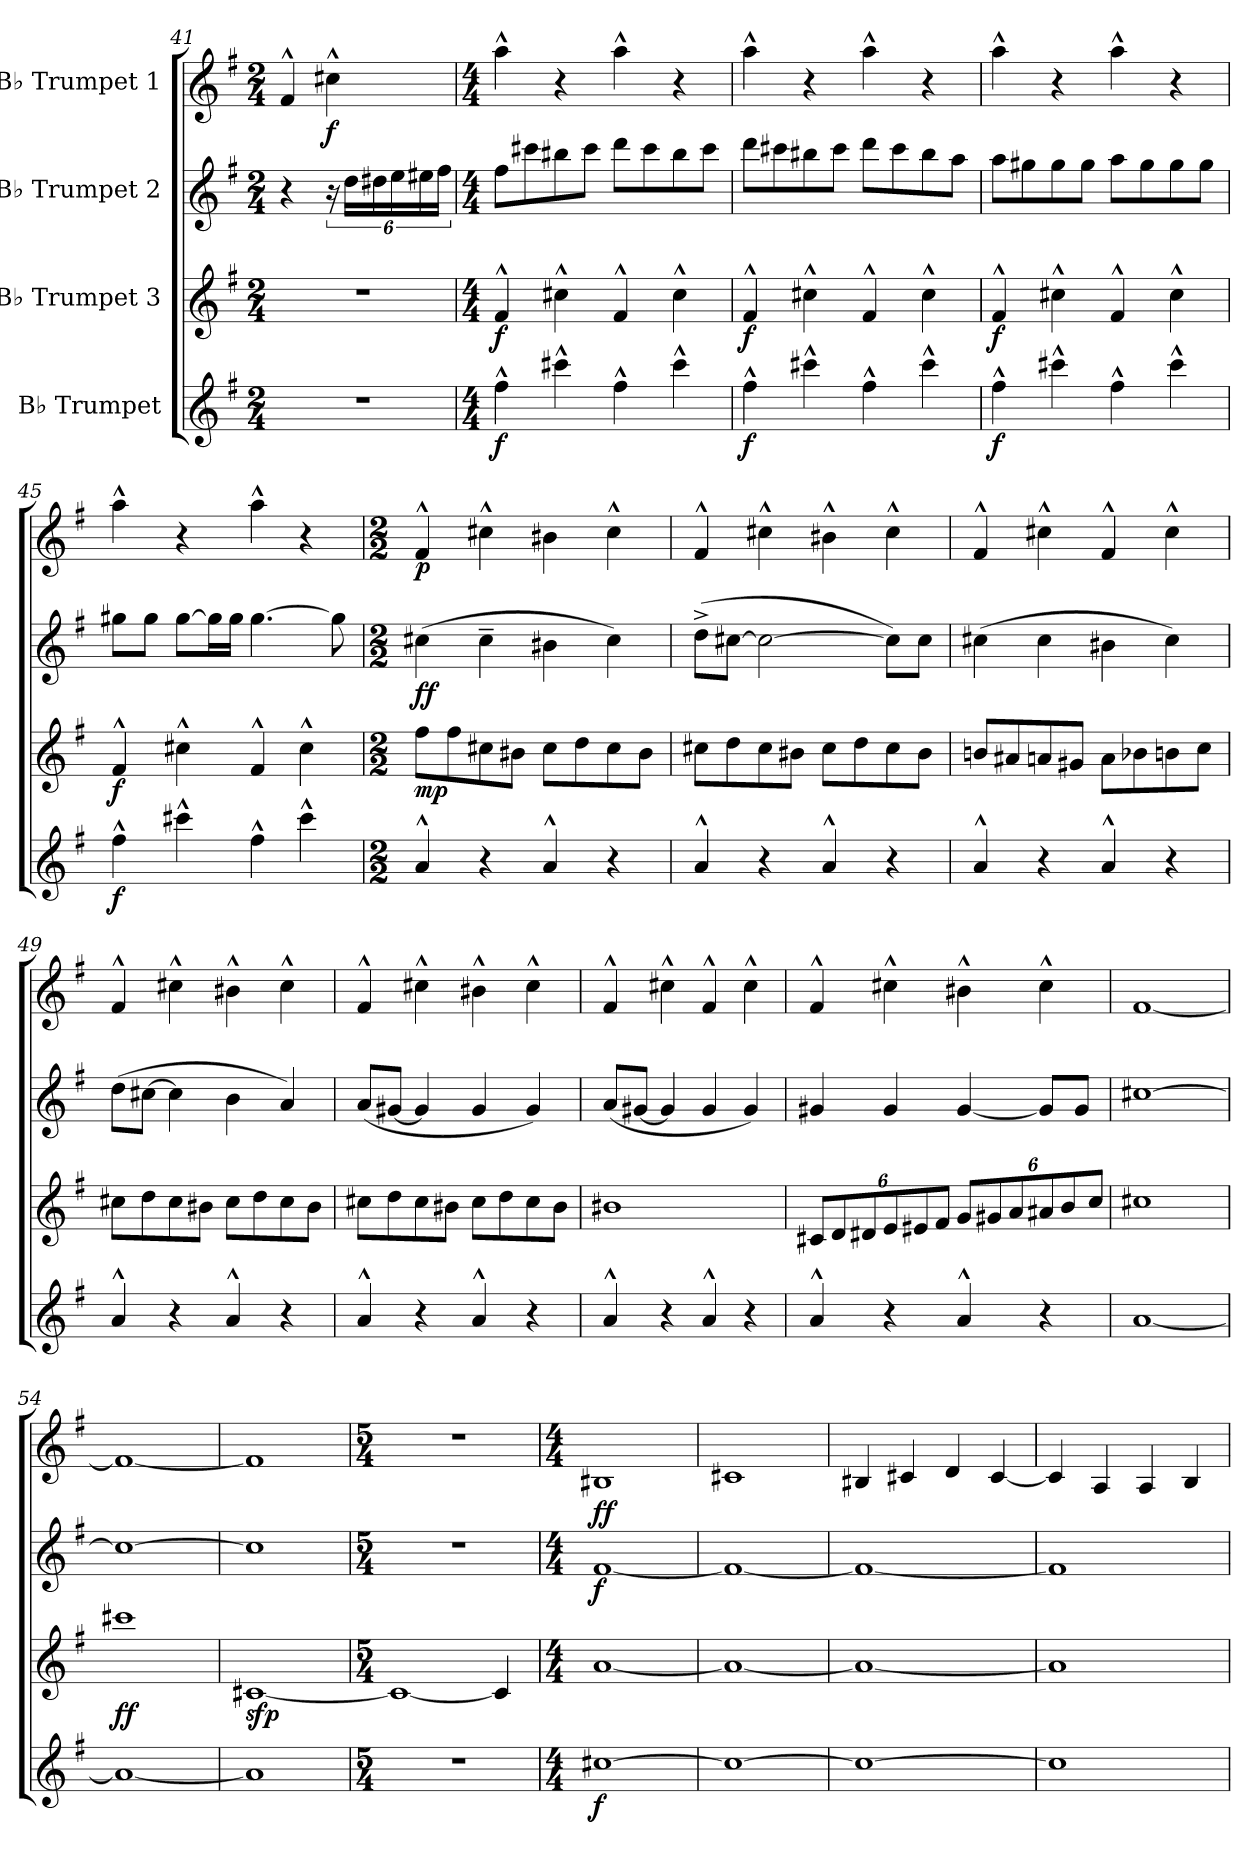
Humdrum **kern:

**kern	**dynam	**kern	**dynam	**kern	**dynam	**kern	**dynam
*part4	*part4	*part3	*part3	*part2	*part2	*part1	*part1
*staff4	*staff4	*staff3	*staff3	*staff2	*staff2	*staff1	*staff1
*I"B♭ Trumpet	*	*I"B♭ Trumpet 3	*	*I"B♭ Trumpet 2	*	*I"B♭ Trumpet 1	*
*clefG2	*	*clefG2	*	*clefG2	*	*clefG2	*
*ITrd1c2	*	*ITrd1c2	*	*ITrd1c2	*	*ITrd1c2	*
*k[b-]	*	*k[b-]	*	*k[b-]	*	*k[b-]	*
*M2/4	*	*M2/4	*	*M2/4	*	*M2/4	*
=41	=41	=41	=41	=41	=41	=41	=41
2r	.	2r	.	4r	.	4e^^/	.
!	!	!	!	!	!	!	!LO:DY:b
.	.	.	.	24r	.	4bn^^\	f
.	.	.	.	24cc\LL	.	.	.
.	.	.	.	24cc#X\	.	.	.
.	.	.	.	24dd\	.	.	.
.	.	.	.	24dd#X\	.	.	.
.	.	.	.	24ee\JJ	.	.	.
=42	=42	=42	=42	=42	=42	=42	=42
*M4/4	*	*M4/4	*	*M4/4	*	*M4/4	*
!	!LO:DY:b	!	!LO:DY:b	!	!	!	!
4ee^^\	f	4e^^/	f	8ee\L	.	4gg^^\	.
.	.	.	.	8bbn\	.	.	.
4bbn^^\	.	4bn^^\	.	8aa#X\	.	4r	.
.	.	.	.	8bb\J	.	.	.
4ee^^\	.	4e^^/	.	8ccc\L	.	4gg^^\	.
.	.	.	.	8bb\	.	.	.
4bb^^\	.	4b^^\	.	8aa#\	.	4r	.
.	.	.	.	8bb\J	.	.	.
!!LO:LB:g=z
=43	=43	=43	=43	=43	=43	=43	=43
!	!LO:DY:b	!	!LO:DY:b	!	!	!	!
4ee^^\	f	4e^^/	f	8ccc\L	.	4gg^^\	.
.	.	.	.	8bbn\	.	.	.
4bbn^^\	.	4bn^^\	.	8aa#X\	.	4r	.
.	.	.	.	8bb\J	.	.	.
4ee^^\	.	4e^^/	.	8ccc\L	.	4gg^^\	.
.	.	.	.	8bb\	.	.	.
4bb^^\	.	4b^^\	.	8aa#\	.	4r	.
.	.	.	.	8gg\J	.	.	.
=44	=44	=44	=44	=44	=44	=44	=44
!	!LO:DY:b	!	!LO:DY:b	!	!	!	!
4ee^^\	f	4e^^/	f	8gg\L	.	4gg^^\	.
.	.	.	.	8ff#X\	.	.	.
4bbn^^\	.	4bn^^\	.	8ff#\	.	4r	.
.	.	.	.	8ff#\J	.	.	.
4ee^^\	.	4e^^/	.	8gg\L	.	4gg^^\	.
.	.	.	.	8ff#\	.	.	.
4bb^^\	.	4b^^\	.	8ff#\	.	4r	.
.	.	.	.	8ff#\J	.	.	.
=45	=45	=45	=45	=45	=45	=45	=45
!	!LO:DY:b	!	!LO:DY:b	!	!	!	!
4ee^^\	f	4e^^/	f	8ff#X\L	.	4gg^^\	.
.	.	.	.	8ff#\J	.	.	.
4bbn^^\	.	4bn^^\	.	[8ff#\L	.	4r	.
.	.	.	.	16ff#\L]	.	.	.
.	.	.	.	16ff#\JJ	.	.	.
4ee^^\	.	4e^^/	.	[4.ff#\	.	4gg^^\	.
4bb^^\	.	4b^^\	.	.	.	4r	.
.	.	.	.	8ff#\]	.	.	.
!!LO:PB:g=z
=46	=46	=46	=46	=46	=46	=46	=46
*M2/2	*	*M2/2	*	*M2/2	*	*M2/2	*
*	*	*	*	*	*	*MM160	*
!	!	!	!LO:DY:b	!	!LO:DY:b	!	!LO:DY:b
4g^^/	.	8ee\L	mp	(>4bn\	ff	4e^^/	p
.	.	8ee\	.	.	.	.	.
4r	.	8bn\	.	4b~\	.	4bn^^\	.
.	.	8a#X\J	.	.	.	.	.
4g^^/	.	8b\L	.	4a#X\	.	4a#X\	.
.	.	8cc\	.	.	.	.	.
4r	.	8b\	.	4b\)	.	4b^^\	.
.	.	8a#\J	.	.	.	.	.
=47	=47	=47	=47	=47	=47	=47	=47
4g^^/	.	8bn\L	.	(>8cc^\L	.	4e^^/	.
.	.	8cc\	.	[8bn\J	.	.	.
4r	.	8b\	.	2b\_	.	4bn^^\	.
.	.	8a#X\J	.	.	.	.	.
4g^^/	.	8b\L	.	.	.	4a#X^^\	.
.	.	8cc\	.	.	.	.	.
4r	.	8b\	.	8b\L])	.	4b^^\	.
.	.	8a#\J	.	8b\J	.	.	.
=48	=48	=48	=48	=48	=48	=48	=48
4g^^/	.	8an/L	.	(>4bn\	.	4e^^/	.
.	.	8g#X/	.	.	.	.	.
4r	.	8gn/	.	4b\	.	4bn^^\	.
.	.	8f#X/J	.	.	.	.	.
4g^^/	.	8g\L	.	4a#X\	.	4e^^/	.
.	.	8a-X\	.	.	.	.	.
4r	.	8an\	.	4b\)	.	4b^^\	.
.	.	8b-\J	.	.	.	.	.
!!LO:LB:g=z
=49	=49	=49	=49	=49	=49	=49	=49
4g^^/	.	8bn\L	.	(>8cc\L	.	4e^^/	.
.	.	8cc\	.	[8bn\J	.	.	.
4r	.	8b\	.	4b\]	.	4bn^^\	.
.	.	8a#X\J	.	.	.	.	.
4g^^/	.	8b\L	.	4a\	.	4a#X^^\	.
.	.	8cc\	.	.	.	.	.
4r	.	8b\	.	4g/)	.	4b^^\	.
.	.	8a#\J	.	.	.	.	.
=50	=50	=50	=50	=50	=50	=50	=50
4g^^/	.	8bn\L	.	(<8g/L	.	4e^^/	.
.	.	8cc\	.	[8f#X/J	.	.	.
4r	.	8b\	.	4f#/]	.	4bn^^\	.
.	.	8a#X\J	.	.	.	.	.
4g^^/	.	8b\L	.	4f#/	.	4a#X^^\	.
.	.	8cc\	.	.	.	.	.
4r	.	8b\	.	4f#/)	.	4b^^\	.
.	.	8a#\J	.	.	.	.	.
=51	=51	=51	=51	=51	=51	=51	=51
4g^^/	.	1a#X	.	(<8g/L	.	4e^^/	.
.	.	.	.	[8f#X/J	.	.	.
4r	.	.	.	4f#/]	.	4bn^^\	.
4g^^/	.	.	.	4f#/	.	4e^^/	.
4r	.	.	.	4f#/)	.	4b^^\	.
!!LO:LB:g=z
=52	=52	=52	=52	=52	=52	=52	=52
*	*	*Xbrackettup	*	*	*	*	*
4g^^/	.	12Bn/L	.	4f#X/	.	4e^^/	.
.	.	12c/	.	.	.	.	.
.	.	12c#X/	.	.	.	.	.
4r	.	12d/	.	4f#/	.	4bn^^\	.
.	.	12d#X/	.	.	.	.	.
.	.	12e/J	.	.	.	.	.
4g^^/	.	12f/L	.	[4f#/	.	4a#X^^\	.
.	.	12f#X/	.	.	.	.	.
.	.	12g/	.	.	.	.	.
4r	.	12g#X/	.	8f#/L]	.	4b^^\	.
.	.	12a/	.	.	.	.	.
.	.	.	.	8f#/J	.	.	.
.	.	12b-/J	.	.	.	.	.
=53	=53	=53	=53	=53	=53	=53	=53
[1g	.	1bn	.	[1bn	.	[1e	.
=54	=54	=54	=54	=54	=54	=54	=54
!	!	!	!LO:DY:b	!	!	!	!
1g_	.	1bbn	ff	1b_	.	1e_	.
=55	=55	=55	=55	=55	=55	=55	=55
!	!	!	!LO:DY:b	!	!	!	!
1g]	.	[1Bn	sfp	1b]	.	1e]	.
=56	=56	=56	=56	=56	=56	=56	=56
*M5/4	*	*M5/4	*	*M5/4	*	*M5/4	*
4%5r	.	1B_	.	4%5r	.	4%5r	.
.	.	4B/]	.	.	.	.	.
=57	=57	=57	=57	=57	=57	=57	=57
*M4/4	*	*M4/4	*	*M4/4	*	*M4/4	*
!	!LO:DY:b	!	!	!	!LO:DY:b	!	!LO:DY:b
[1bn	f	[1g	.	[1e	f	1A#X	ff
=58	=58	=58	=58	=58	=58	=58	=58
1b_	.	1g_	.	1e_	.	1Bn	.
!!LO:PB:g=z
=59	=59	=59	=59	=59	=59	=59	=59
1b_	.	1g_	.	1e_	.	4A#X/	.
.	.	.	.	.	.	4Bn/	.
.	.	.	.	.	.	4c/	.
.	.	.	.	.	.	[4B/	.
=60	=60	=60	=60	=60	=60	=60	=60
1b]	.	1g]	.	1e]	.	4B/]	.
.	.	.	.	.	.	4G/	.
.	.	.	.	.	.	4G/	.
.	.	.	.	.	.	4A/	.
=	=	=	=	=	=	=	=
*-	*-	*-	*-	*-	*-	*-	*-
